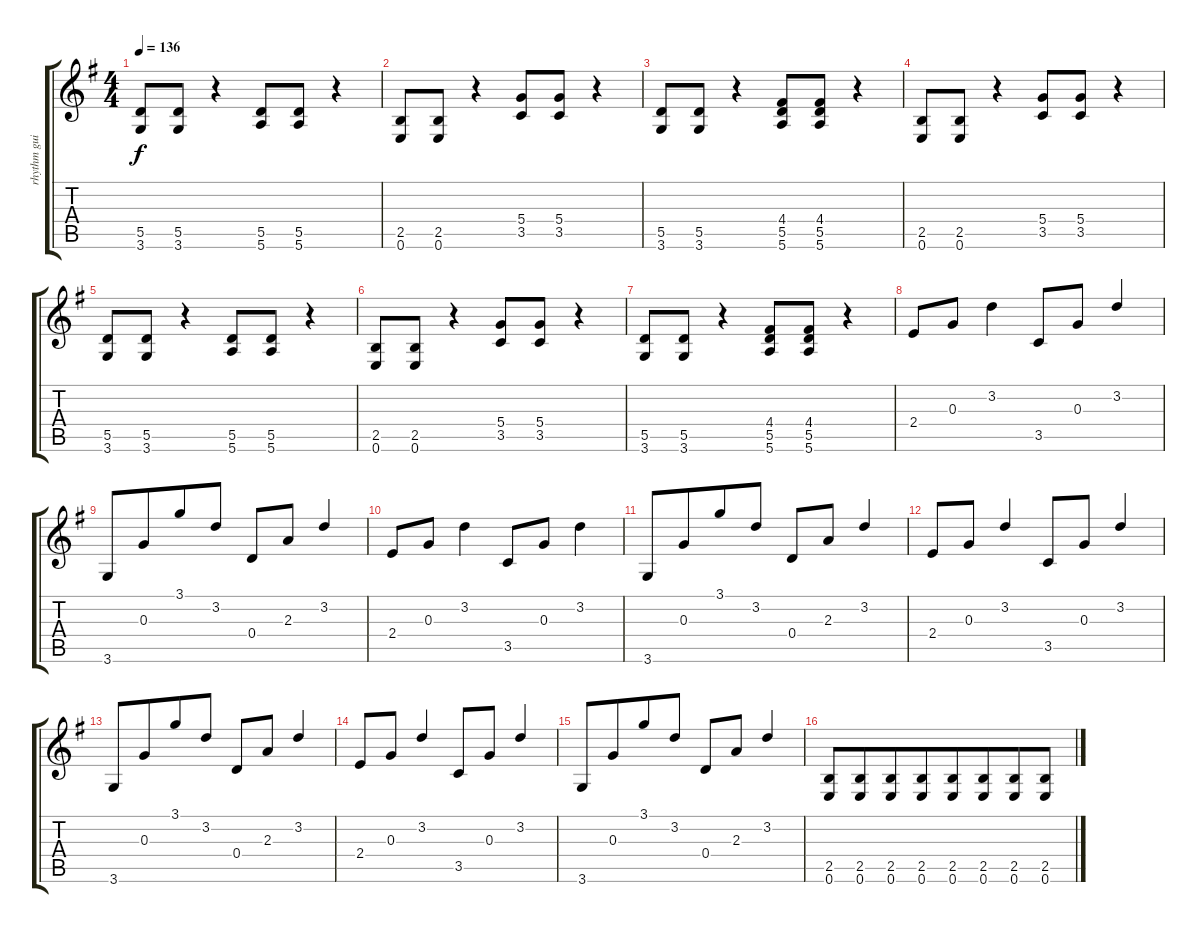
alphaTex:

\track ("rhythm guitar I" "rhythm gui") {instrument overdrivenguitar}
\staff {score tabs}
\tuning (E4 B3 G3 D3 A2 E2) {hide}
\ts (4 4)
\tempo 136
\clef g2
\ks g
(5.5 3.6).8{dy f} (5.5 3.6).8 r.4{beam merge} (5.5 5.6).8 (5.5 5.6).8 r.4 |
(2.5 0.6).8{beam merge} (2.5 0.6).8 r.4 (5.4 3.5).8 (5.4 3.5).8 r.4 |
(5.5 3.6).8 (5.5 3.6).8 r.4{beam merge} (4.4 5.5 5.6).8 (4.4 5.5 5.6).8 r.4 |
(2.5 0.6).8{beam merge} (2.5 0.6).8 r.4 (5.4 3.5).8 (5.4 3.5).8 r.4 |
(5.5 3.6).8 (5.5 3.6).8 r.4{beam merge} (5.5 5.6).8 (5.5 5.6).8 r.4 |
(2.5 0.6).8{beam merge} (2.5 0.6).8 r.4 (5.4 3.5).8 (5.4 3.5).8 r.4 |
(5.5 3.6).8 (5.5 3.6).8 r.4{beam merge} (4.4 5.5 5.6).8 (4.4 5.5 5.6).8 r.4 |
2.4.8{beam merge} 0.3.8 3.2.4 3.5.8 0.3.8{beam merge} 3.2.4 |
3.6.8 0.3.8{beam merge} 3.1.8{beam merge} 3.2.8 0.4.8{beam merge} 2.3.8{beam merge} 3.2.4 |
2.4.8 0.3.8 3.2.4 3.5.8{beam merge} 0.3.8 3.2.4 |
3.6.8 0.3.8{beam merge} 3.1.8 3.2.8 0.4.8{beam merge} 2.3.8{beam merge} 3.2.4 |
2.4.8{beam merge} 0.3.8{beam merge} 3.2.4{beam merge} 3.5.8{beam merge} 0.3.8{beam merge} 3.2.4 |
3.6.8 0.3.8{beam merge} 3.1.8 3.2.8 0.4.8{beam merge} 2.3.8{beam merge} 3.2.4 |
2.4.8{beam merge} 0.3.8{beam merge} 3.2.4{beam merge} 3.5.8{beam merge} 0.3.8{beam merge} 3.2.4 |
3.6.8 0.3.8{beam merge} 3.1.8 3.2.8 0.4.8{beam merge} 2.3.8{beam merge} 3.2.4 |
(2.5 0.6).8{beam merge} (2.5 0.6).8{beam merge} (2.5 0.6).8{beam merge} (2.5 0.6).8{beam merge} (2.5 0.6).8{beam merge} (2.5 0.6).8{beam merge} (2.5 0.6).8{beam merge} (2.5 0.6).8
